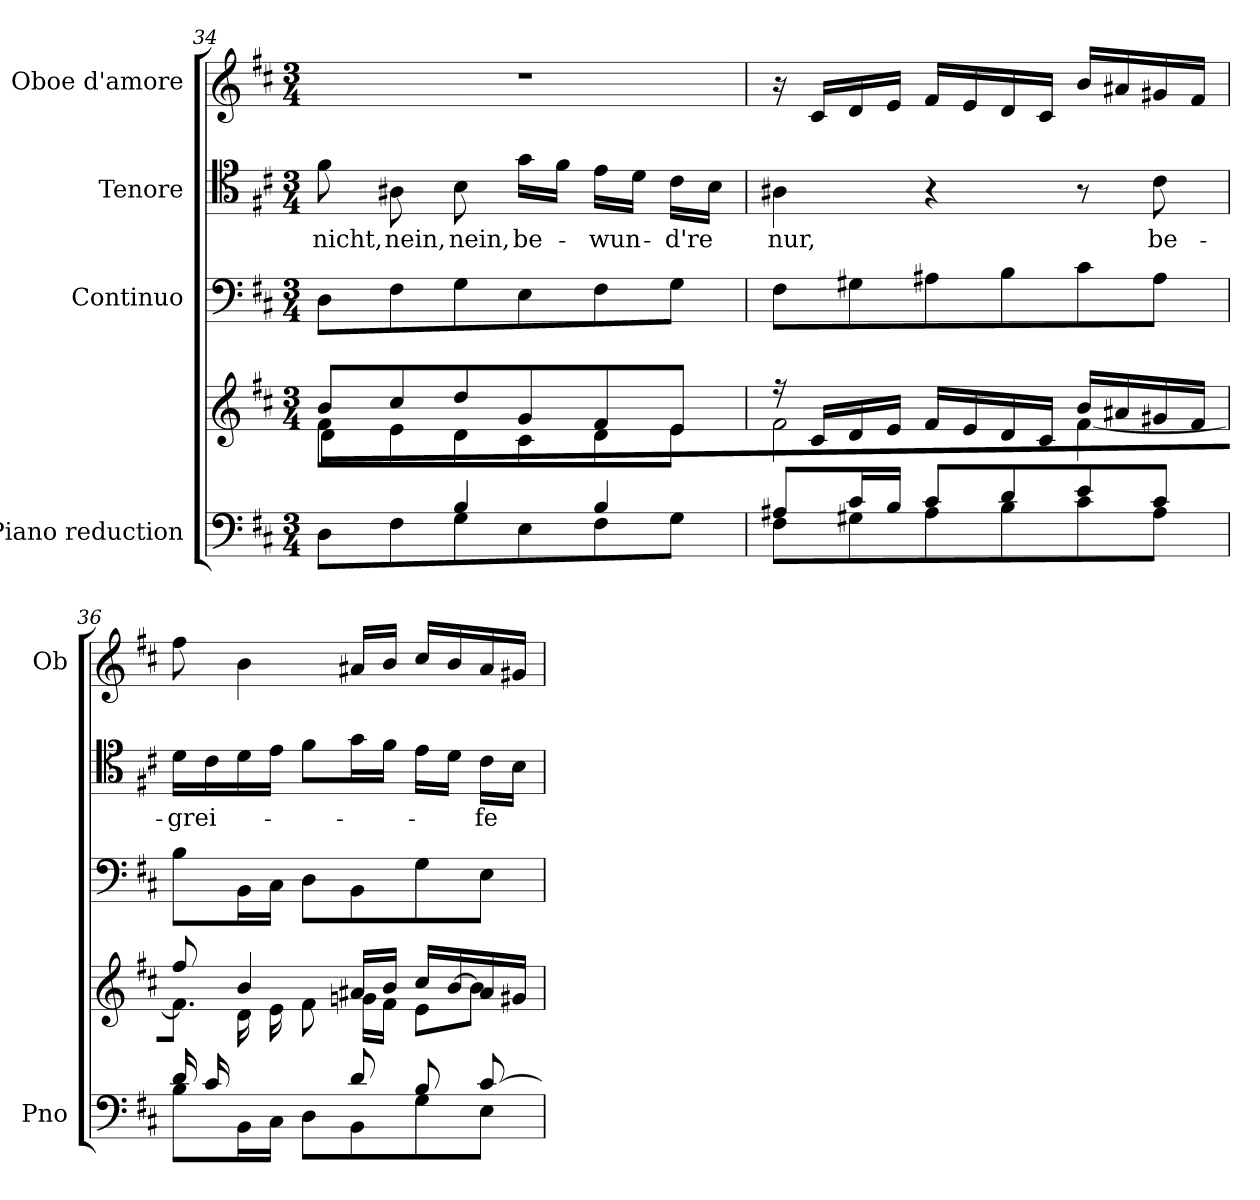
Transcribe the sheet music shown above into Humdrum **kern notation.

**kern	**kern	**kern	**kern	**text	**kern	**dynam
*part4	*part4	*part3	*part2	*part2	*part1	*part1
*staff5	*staff4	*staff3	*staff2	*staff2	*staff1	*staff1
*I"Piano reduction	*	*I"Continuo	*I"Tenore	*	*I"Oboe d'amore	*
*I'Pno	*	*	*	*	*I'Ob	*
*clefF4	*clefG2	*clefF4	*clefC4	*	*clefG2	*
*k[f#c#]	*k[f#c#]	*k[f#c#]	*k[f#c#]	*	*k[f#c#]	*
*M3/4	*M3/4	*M3/4	*M3/4	*	*M3/4	*
=34	=34	=34	=34	=34	=34	=34
*^	*^	*	*	*	*	*
*	*	*	*^	*	*	*	*	*
!	!	!	!	!	!	!	!LO:LY:b	!	!
8ryy	8D\L	8b/L	8f#\L	8d\L	8D\L	8f#\	nicht,	2.r	.
!	!	!	!	!	!	!	!LO:LY:b	!	!
8A#X/J	8F#\	8cc#/	8e\	2ryy	8F#\	8A#X\	nein,	.	.
!	!	!	!	!	!	!	!LO:LY:b	!	!
4B/	8G\	8dd/	8d\	.	8G\	8B\	nein,	.	.
!	!	!	!	!	!	!	!LO:LY:b	!	!
.	8E\	8g/	8c#\	.	8E\	16g\LL	be-	.	.
.	.	.	.	.	.	16f#\JJ	.	.	.
!	!	!	!	!	!	!	!LO:LY:b	!	!
4B/	8F#\	8f#/	8d\	.	8F#\	16e\LL	-wun-	.	.
.	.	.	.	.	.	16d\JJ	.	.	.
!	!	!	!	!	!	!	!LO:LY:b	!	!
.	8G\J	8e/J	8e\J	8ryy	8G\J	16c#\LL	-d're	.	.
.	.	.	.	.	.	16B\JJ	.	.	.
*	*	*	*v	*v	*	*	*	*	*
=35	=35	=35	=35	=35	=35	=35	=35	=35
!	!	!	!	!	!	!LO:LY:b	!	!
8A#X/L	8F#\L	16r	2f#\	8F#\L	4A#X\	nur,	16r	.
!	!	!	!	!	!	!	!	!LO:DY:b
.	.	16c#/LL	.	.	.	.	16c#/LL	other-dynamics
16c#/L	8G#X\	16d/	.	8G#X\	.	.	16d/	.
16B/JJ	.	16e/JJ	.	.	.	.	16e/JJ	.
8c#/L	8A#\	16f#/LL	.	8A#X\	4r	.	16f#/LL	.
.	.	16e/	.	.	.	.	16e/	.
8d/	8B\	16d/	.	8B\	.	.	16d/	.
.	.	16c#/JJ	.	.	.	.	16c#/JJ	.
8e/	8c#\	16b/LL	[4f#\	8c#\	8r	.	16b/LL	.
.	.	16a#X/	.	.	.	.	16a#X/	.
!	!	!	!	!	!	!LO:LY:b	!	!
8c#/J	8A#\J	16g#X/	.	8A#\J	8c#\	be-	16g#X/	.
.	.	16f#/JJ	.	.	.	.	16f#/JJ	.
!!LO:LB:g=z
=36	=36	=36	=36	=36	=36	=36	=36	=36
*	*	*	*^	*	*	*	*	*
!	!	!	!	!	!	!	!LO:LY:b	!	!LO:DY:b
16d/LL	8B\L	8ff#/	4.f#\]	8ryy	8B\L	16d\LL	-grei-	8ff#\	other-dynamics
16c#/	.	.	.	.	.	16c#\	.	.	.
4ryy	16BB\L	4b/	.	16d\	16BB\L	16d\	.	4b\	.
.	16C#\JJ	.	.	16e\JJ	16C#\JJ	16e\JJ	.	.	.
.	8D\L	.	.	8f#\L	8D\L	8f#\L	.	.	.
8d/	8BB\	16a#X/LL	16gn\LL	4.ryy	8BB\	16g\L	.	16a#X/LL	.
.	.	16b/JJ	16f#\JJ	.	.	16f#\JJ	.	16b/JJ	.
8B/	8G\	16cc#/LL	8e\L	.	8G\	16e\LL	.	16cc#/LL	.
.	.	[16b/	.	.	.	16d\JJ	.	16b/	.
!	!	!	!	!	!	!	!LO:LY:b	!	!
[8c#/J	8E\J	16a#/	8b\J]	.	8E\J	16c#\LL	-fe	16a#/	.
.	.	16g#X/JJ	.	.	.	16B\JJ	.	16g#X/JJ	.
*v	*v	*	*	*	*	*	*	*	*
*	*v	*v	*v	*	*	*	*	*
=	=	=	=	=	=	=
*-	*-	*-	*-	*-	*-	*-
